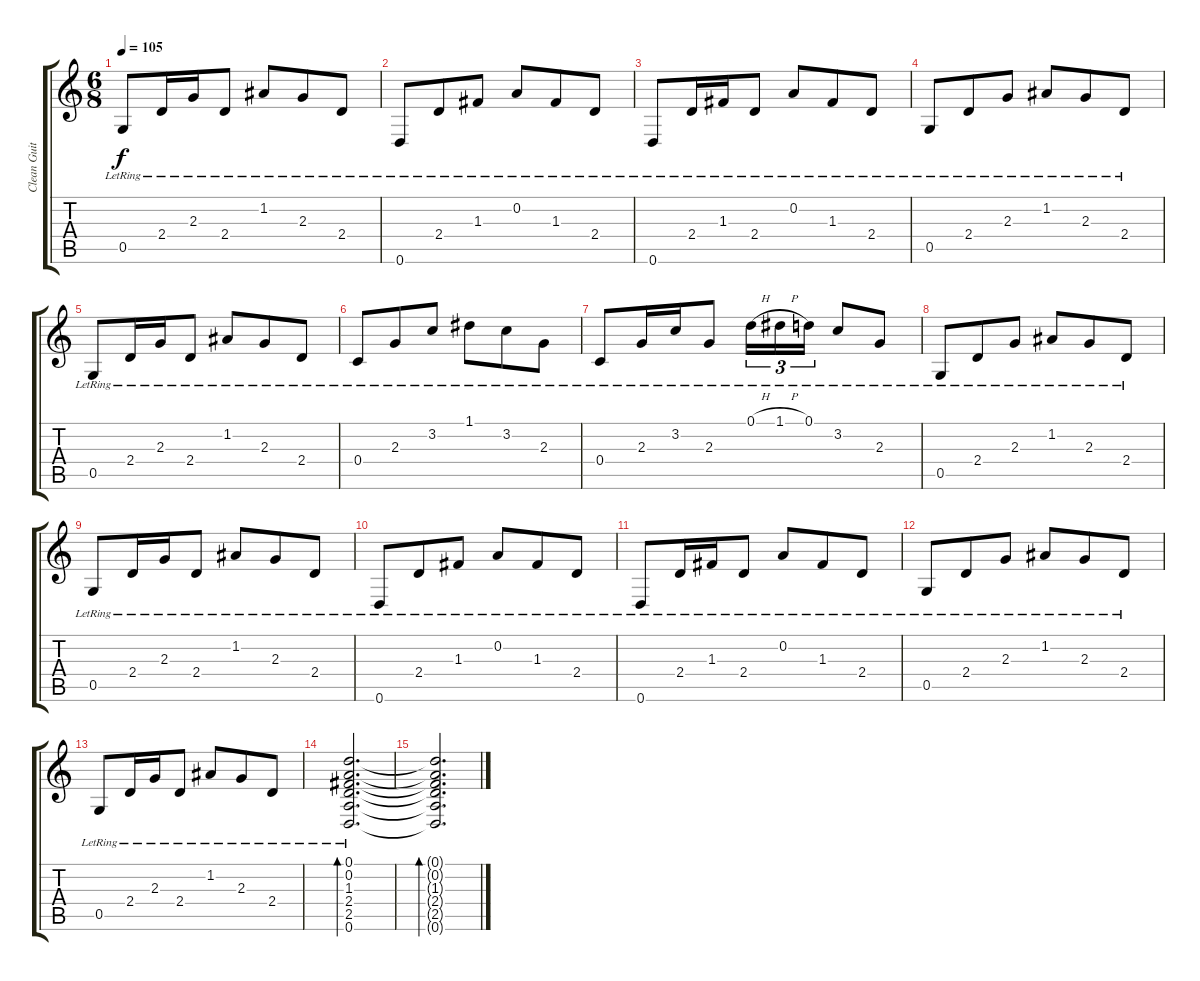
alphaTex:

\track ("Clean Guitar" "Clean Guit") {instrument electricguitarclean}
\staff {score tabs}
\tuning (D4 A3 F3 C3 G2 D2) {hide}
\ts (6 8)
\tempo 105
\clef g2
\ks c
0.5{lr}.8{dy f} 2.4{lr}.16 2.3{lr}.16 2.4{lr}.8 1.2{lr}.8 2.3{lr}.8 2.4{lr}.8 |
0.6{lr}.8 2.4{lr}.8 1.3{lr}.8 0.2{lr}.8 1.3{lr}.8 2.4{lr}.8 |
0.6{lr}.8 2.4{lr}.16 1.3{lr}.16 2.4{lr}.8 0.2{lr}.8 1.3{lr}.8 2.4{lr}.8 |
0.5{lr}.8 2.4{lr}.8 2.3{lr}.8 1.2{lr}.8 2.3{lr}.8 2.4{lr}.8 |
0.5{lr}.8 2.4{lr}.16 2.3{lr}.16 2.4{lr}.8 1.2{lr}.8 2.3{lr}.8 2.4{lr}.8 |
0.4{lr}.8 2.3{lr}.8 3.2{lr}.8 1.1{lr}.8 3.2{lr}.8 2.3{lr}.8 |
0.4{lr}.8 2.3{lr}.16 3.2{lr}.16 2.3{lr}.8 0.1{h lr}.16{tu (3 2)} 1.1{h lr}.16{tu (3 2)} 0.1{lr}.16{tu (3 2)} 3.2{lr}.8 2.3{lr}.8 |
0.5{lr}.8 2.4{lr}.8 2.3{lr}.8 1.2{lr}.8 2.3{lr}.8 2.4{lr}.8 |
0.5{lr}.8 2.4{lr}.16 2.3{lr}.16 2.4{lr}.8 1.2{lr}.8 2.3{lr}.8 2.4{lr}.8 |
0.6{lr}.8 2.4{lr}.8 1.3{lr}.8 0.2{lr}.8 1.3{lr}.8 2.4{lr}.8 |
0.6{lr}.8 2.4{lr}.16 1.3{lr}.16 2.4{lr}.8 0.2{lr}.8 1.3{lr}.8 2.4{lr}.8 |
0.5{lr}.8 2.4{lr}.8 2.3{lr}.8 1.2{lr}.8 2.3{lr}.8 2.4{lr}.8 |
0.5{lr}.8 2.4{lr}.16 2.3{lr}.16 2.4{lr}.8 1.2{lr}.8 2.3{lr}.8 2.4{lr}.8 |
(0.1{lr} 0.2{lr} 1.3{lr} 2.4{lr} 2.5{lr} 0.6{lr}).2{d bd 60} |
(0.1{t} 0.2{t} 1.3{t} 2.4{t} 2.5{t} 0.6{t}).2{d bd 60}
